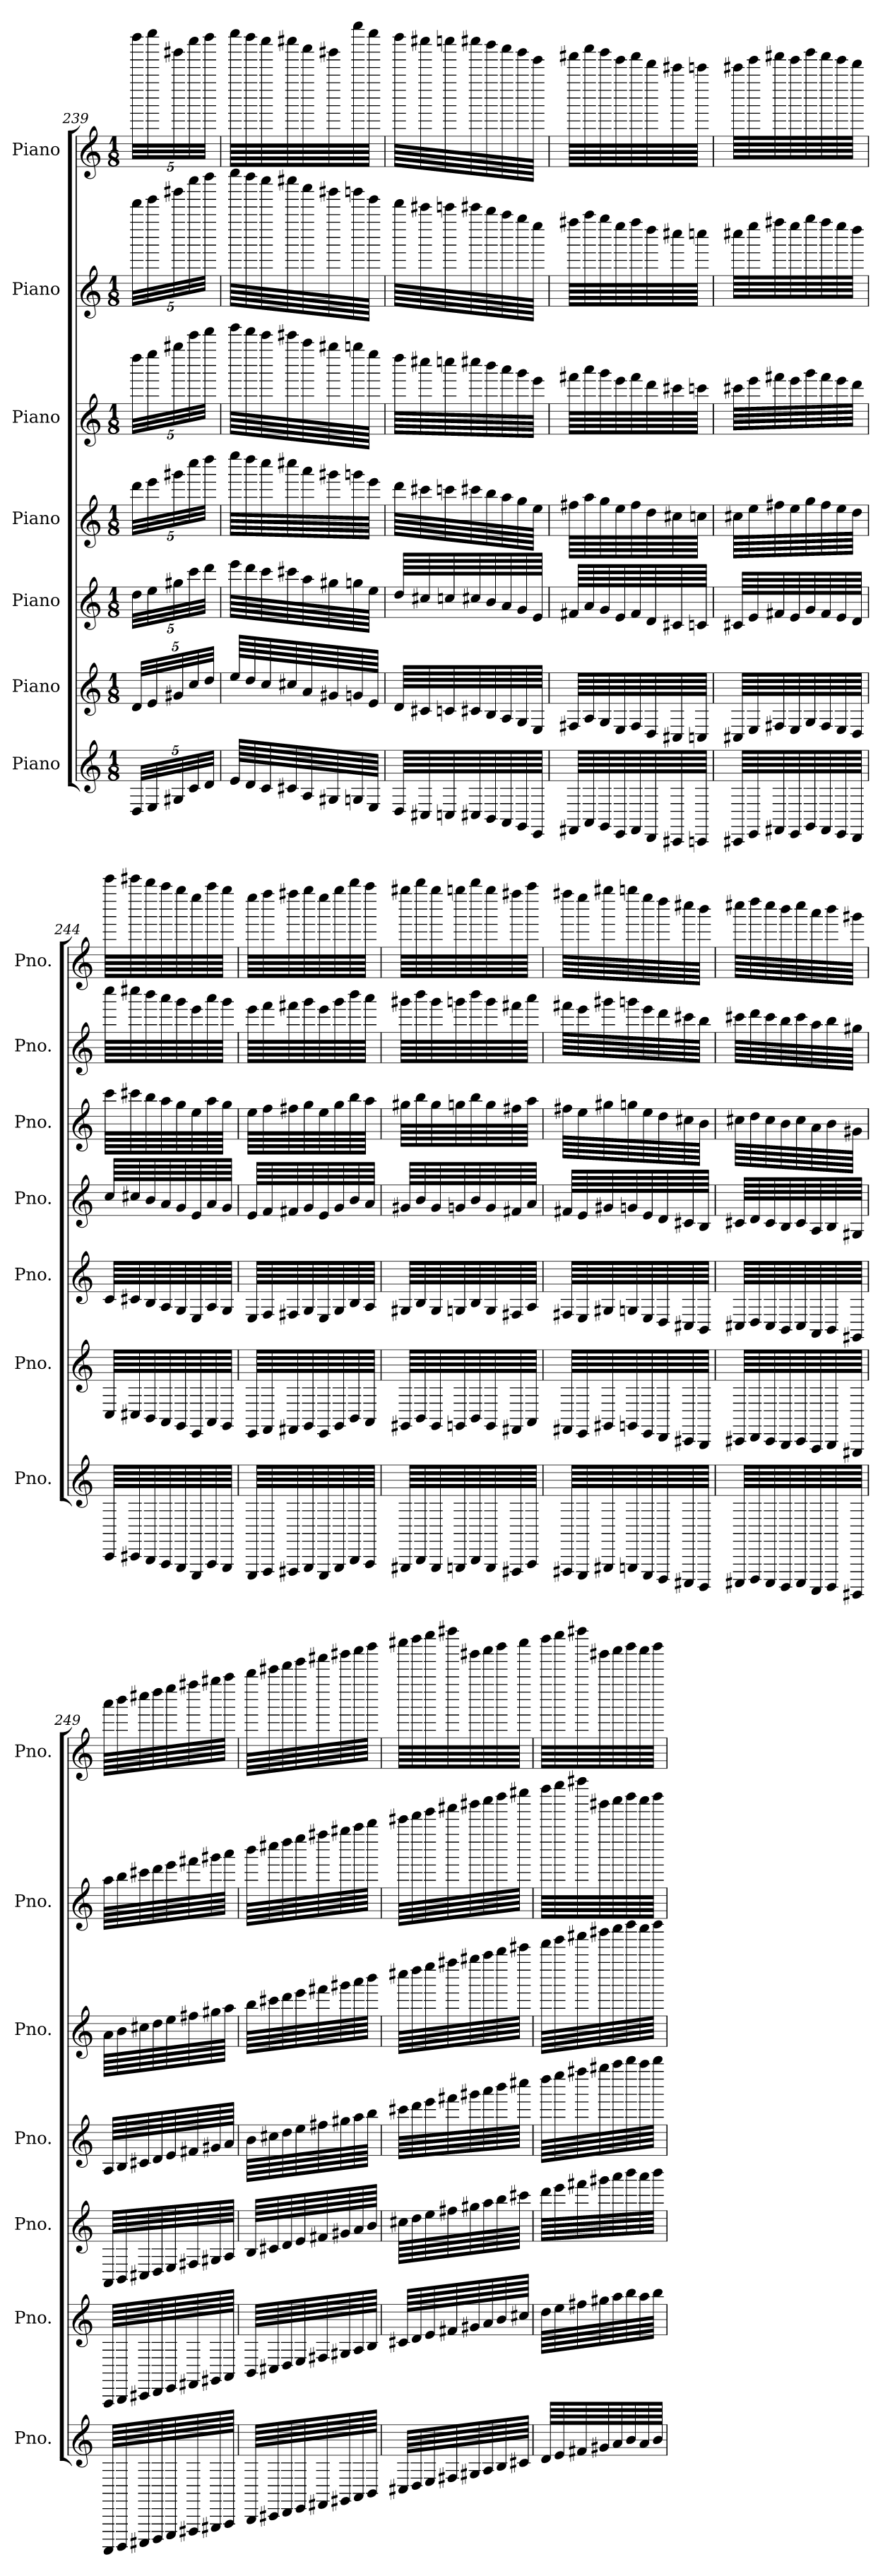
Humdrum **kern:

**kern	**kern	**kern	**kern	**kern	**kern	**kern
*part7	*part6	*part5	*part4	*part3	*part2	*part1
*staff7	*staff6	*staff5	*staff4	*staff3	*staff2	*staff1
*I"Piano	*I"Piano	*I"Piano	*I"Piano	*I"Piano	*I"Piano	*I"Piano
*I'Pno.	*I'Pno.	*I'Pno.	*I'Pno.	*I'Pno.	*I'Pno.	*I'Pno.
!!LO:PB:g=z
*clefG2	*clefG2	*clefG2	*clefG2	*clefG2	*clefG2	*clefG2
*k[]	*k[]	*k[]	*k[]	*k[]	*k[]	*k[]
*M1/8	*M1/8	*M1/8	*M1/8	*M1/8	*M1/8	*M1/8
*Xbrackettup	*Xbrackettup	*Xbrackettup	*Xbrackettup	*Xbrackettup	*Xbrackettup	*Xbrackettup
=239	=239	=239	=239	=239	=239	=239
40D/LLL	40d/LLL	40dd\LLL	40ddd\LLL	40dddd\LLL	40ddddd\LLL	40dddddd\LLL
40E/	40e/	40ee\	40eee\	40eeee\	40eeeee\	40eeeeee\
40G#X/	40g#X/	40gg#X\	40ggg#X\	40gggg#X\	40ggggg#X\	40ggggg#X\
40c/	40cc/	40ccc\	40cccc\	40ccccc\	40cccccc\	40cccccc\
40d/JJJ	40dd/JJJ	40ddd\JJJ	40dddd\JJJ	40ddddd\JJJ	40dddddd\JJJ	40dddddd\JJJ
=240	=240	=240	=240	=240	=240	=240
64e/LLLL	64ee/LLLL	64eee\LLLL	64eeee\LLLL	64eeeee\LLLL	64eeeeee\LLLL	64eeeeee\LLLL
64d/	64dd/	64ddd\	64dddd\	64ddddd\	64dddddd\	64dddddd\
64c/	64cc/	64ccc\	64cccc\	64ccccc\	64cccccc\	64cccccc\
64c#X/	64cc#X/	64ccc#X\	64cccc#X\	64ccccc#X\	64cccccc#X\	64cccccc#X\
64A/	64a/	64aa\	64aaa\	64aaaa\	64aaaaa\	64aaaaa\
64G#X/	64g#X/	64gg#X\	64ggg#X\	64gggg#X\	64ggggg#X\	64ggggg#X\
64Gn/	64gn/	64ggn\	64gggn\	64ggggn\	64gggggn\	64gggggg\
64E/JJJJ	64e/JJJJ	64ee\JJJJ	64eee\JJJJ	64eeee\JJJJ	64eeeee\JJJJ	64eeeeee\JJJJ
=241	=241	=241	=241	=241	=241	=241
64D/LLLL	64d/LLLL	64dd/LLLL	64ddd\LLLL	64dddd\LLLL	64ddddd\LLLL	64dddddd\LLLL
64C#X/	64c#X/	64cc#X/	64ccc#X\	64cccc#X\	64ccccc#X\	64cccccc#X\
64Cn/	64cn/	64ccn/	64cccn\	64ccccn\	64cccccn\	64ccccccn\
64C#X/	64c#X/	64cc#X/	64ccc#X\	64cccc#X\	64ccccc#X\	64cccccc#X\
64BB/	64B/	64b/	64bb\	64bbb\	64bbbb\	64bbbbb\
64AA/	64A/	64a/	64aa\	64aaa\	64aaaa\	64aaaaa\
64GG/	64G/	64g/	64gg\	64ggg\	64gggg\	64ggggg\
64EE/JJJJ	64E/JJJJ	64e/JJJJ	64ee\JJJJ	64eee\JJJJ	64eeee\JJJJ	64eeeee\JJJJ
=242	=242	=242	=242	=242	=242	=242
64FF#X/LLLL	64F#X/LLLL	64f#X/LLLL	64ff#X\LLLL	64fff#X\LLLL	64ffff#X\LLLL	64fffff#X\LLLL
64AA/	64A/	64a/	64aa\	64aaa\	64aaaa\	64aaaaa\
64GG/	64G/	64g/	64gg\	64ggg\	64gggg\	64ggggg\
64EE/	64E/	64e/	64ee\	64eee\	64eeee\	64eeeee\
64FF#/	64F#/	64f#/	64ff#\	64fff#\	64ffff#\	64fffff#\
64DD/	64D/	64d/	64dd\	64ddd\	64dddd\	64ddddd\
64CC#X/	64C#X/	64c#X/	64cc#X\	64ccc#X\	64cccc#X\	64ccccc#X\
64CCn/JJJJ	64Cn/JJJJ	64cn/JJJJ	64ccn\JJJJ	64cccn\JJJJ	64ccccn\JJJJ	64cccccn\JJJJ
!!LO:PB:g=z
=243	=243	=243	=243	=243	=243	=243
64CC#X/LLLL	64C#X/LLLL	64c#X/LLLL	64cc#X\LLLL	64ccc#X\LLLL	64cccc#X\LLLL	64ccccc#X\LLLL
64EE/	64E/	64e/	64ee\	64eee\	64eeee\	64eeeee\
64FF#X/	64F#X/	64f#X/	64ff#X\	64fff#X\	64ffff#X\	64fffff#X\
64EE/	64E/	64e/	64ee\	64eee\	64eeee\	64eeeee\
64GG/	64G/	64g/	64gg\	64ggg\	64gggg\	64ggggg\
64FF#/	64F#/	64f#/	64ff#\	64fff#\	64ffff#\	64fffff#\
64EE/	64E/	64e/	64ee\	64eee\	64eeee\	64eeeee\
64DD/JJJJ	64D/JJJJ	64d/JJJJ	64dd\JJJJ	64ddd\JJJJ	64dddd\JJJJ	64ddddd\JJJJ
=244	=244	=244	=244	=244	=244	=244
64CC/LLLL	64C/LLLL	64c/LLLL	64cc/LLLL	64ccc\LLLL	64cccc\LLLL	64ccccc\LLLL
64CC#X/	64C#X/	64c#X/	64cc#X/	64ccc#X\	64cccc#X\	64ccccc#X\
64BBB/	64BB/	64B/	64b/	64bb\	64bbb\	64bbbb\
64AAA/	64AA/	64A/	64a/	64aa\	64aaa\	64aaaa\
64GGG/	64GG/	64G/	64g/	64gg\	64ggg\	64gggg\
64EEE/	64EE/	64E/	64e/	64ee\	64eee\	64eeee\
64AAA/	64AA/	64A/	64a/	64aa\	64aaa\	64aaaa\
64GGG/JJJJ	64GG/JJJJ	64G/JJJJ	64g/JJJJ	64gg\JJJJ	64ggg\JJJJ	64gggg\JJJJ
=245	=245	=245	=245	=245	=245	=245
64EEE/LLLL	64EE/LLLL	64E/LLLL	64e/LLLL	64ee\LLLL	64eee\LLLL	64eeee\LLLL
64FFF/	64FF/	64F/	64f/	64ff\	64fff\	64ffff\
64FFF#X/	64FF#X/	64F#X/	64f#X/	64ff#X\	64fff#X\	64ffff#X\
64GGG/	64GG/	64G/	64g/	64gg\	64ggg\	64gggg\
64EEE/	64EE/	64E/	64e/	64ee\	64eee\	64eeee\
64GGG/	64GG/	64G/	64g/	64gg\	64ggg\	64gggg\
64BBB/	64BB/	64B/	64b/	64bb\	64bbb\	64bbbb\
64AAA/JJJJ	64AA/JJJJ	64A/JJJJ	64a/JJJJ	64aa\JJJJ	64aaa\JJJJ	64aaaa\JJJJ
=246	=246	=246	=246	=246	=246	=246
64GGG#X/LLLL	64GG#X/LLLL	64G#X/LLLL	64g#X/LLLL	64gg#X\LLLL	64ggg#X\LLLL	64gggg#X\LLLL
64BBB/	64BB/	64B/	64b/	64bb\	64bbb\	64bbbb\
64GGG#/	64GG#/	64G#/	64g#/	64gg#\	64ggg#\	64gggg#\
64GGGn/	64GGn/	64Gn/	64gn/	64ggn\	64gggn\	64ggggn\
64BBB/	64BB/	64B/	64b/	64bb\	64bbb\	64bbbb\
64GGG/	64GG/	64G/	64g/	64gg\	64ggg\	64gggg\
64FFF#X/	64FF#X/	64F#X/	64f#X/	64ff#X\	64fff#X\	64ffff#X\
64AAA/JJJJ	64AA/JJJJ	64A/JJJJ	64a/JJJJ	64aa\JJJJ	64aaa\JJJJ	64aaaa\JJJJ
!!LO:PB:g=z
=247	=247	=247	=247	=247	=247	=247
64FFF#X/LLLL	64FF#X/LLLL	64F#X/LLLL	64f#X/LLLL	64ff#X\LLLL	64fff#X\LLLL	64ffff#X\LLLL
64EEE/	64EE/	64E/	64e/	64ee\	64eee\	64eeee\
64GGG#X/	64GG#X/	64G#X/	64g#X/	64gg#X\	64ggg#X\	64gggg#X\
64GGGn/	64GGn/	64Gn/	64gn/	64ggn\	64gggn\	64ggggn\
64EEE/	64EE/	64E/	64e/	64ee\	64eee\	64eeee\
64DDD/	64DD/	64D/	64d/	64dd\	64ddd\	64dddd\
64CCC#X/	64CC#X/	64C#X/	64c#X/	64cc#X\	64ccc#X\	64cccc#X\
64BBBB/JJJJ	64BBB/JJJJ	64BB/JJJJ	64B/JJJJ	64b\JJJJ	64bb\JJJJ	64bbb\JJJJ
=248	=248	=248	=248	=248	=248	=248
64CCC#X/LLLL	64CC#X/LLLL	64C#X/LLLL	64c#X/LLLL	64cc#X\LLLL	64ccc#X\LLLL	64cccc#X\LLLL
64DDD/	64DD/	64D/	64d/	64dd\	64ddd\	64dddd\
64CCC#/	64CC#/	64C#/	64c#/	64cc#\	64ccc#\	64cccc#\
64BBBB/	64BBB/	64BB/	64B/	64b\	64bb\	64bbb\
64CCC#/	64CC#/	64C#/	64c#/	64cc#\	64ccc#\	64cccc#\
64AAAA/	64AAA/	64AA/	64A/	64a\	64aa\	64aaa\
64BBBB/	64BBB/	64BB/	64B/	64b\	64bb\	64bbb\
64GGGG#X/JJJJ	64GGG#X/JJJJ	64GG#X/JJJJ	64G#X/JJJJ	64g#X\JJJJ	64gg#X\JJJJ	64ggg#X\JJJJ
=249	=249	=249	=249	=249	=249	=249
64AAAA/LLLL	64AAA/LLLL	64AA/LLLL	64A/LLLL	64a\LLLL	64aa\LLLL	64aaa\LLLL
64BBBB/	64BBB/	64BB/	64B/	64b\	64bb\	64bbb\
64CCC#X/	64CC#X/	64C#X/	64c#X/	64cc#X\	64ccc#X\	64cccc#X\
64DDD/	64DD/	64D/	64d/	64dd\	64ddd\	64dddd\
64EEE/	64EE/	64E/	64e/	64ee\	64eee\	64eeee\
64FFF#X/	64FF#X/	64F#X/	64f#X/	64ff#X\	64fff#X\	64ffff#X\
64GGG#X/	64GG#X/	64G#X/	64g#X/	64gg#X\	64ggg#X\	64gggg#X\
64AAA/JJJJ	64AA/JJJJ	64A/JJJJ	64a/JJJJ	64aa\JJJJ	64aaa\JJJJ	64aaaa\JJJJ
=250	=250	=250	=250	=250	=250	=250
64BBB/LLLL	64BB/LLLL	64B/LLLL	64b\LLLL	64bb\LLLL	64bbb\LLLL	64bbbb\LLLL
64CC#X/	64C#X/	64c#X/	64cc#X\	64ccc#X\	64cccc#X\	64ccccc#X\
64DD/	64D/	64d/	64dd\	64ddd\	64dddd\	64ddddd\
64EE/	64E/	64e/	64ee\	64eee\	64eeee\	64eeeee\
64FF#X/	64F#X/	64f#X/	64ff#X\	64fff#X\	64ffff#X\	64fffff#X\
64GG#X/	64G#X/	64g#X/	64gg#X\	64ggg#X\	64gggg#X\	64ggggg#X\
64AA/	64A/	64a/	64aa\	64aaa\	64aaaa\	64aaaaa\
64BB/JJJJ	64B/JJJJ	64b/JJJJ	64bb\JJJJ	64bbb\JJJJ	64bbbb\JJJJ	64bbbbb\JJJJ
!!LO:PB:g=z
=251	=251	=251	=251	=251	=251	=251
64C#X/LLLL	64c#X/LLLL	64cc#X\LLLL	64ccc#X\LLLL	64cccc#X\LLLL	64ccccc#X\LLLL	64cccccc#X\LLLL
64D/	64d/	64dd\	64ddd\	64dddd\	64ddddd\	64dddddd\
64E/	64e/	64ee\	64eee\	64eeee\	64eeeee\	64eeeeee\
64F#X/	64f#X/	64ff#X\	64fff#X\	64ffff#X\	64fffff#X\	64ffffff#X\
64G#X/	64g#X/	64gg#X\	64ggg#X\	64gggg#X\	64ggggg#X\	64ggggg#X\
64A/	64a/	64aa\	64aaa\	64aaaa\	64aaaaa\	64aaaaa\
64B/	64b/	64bb\	64bbb\	64bbbb\	64bbbbb\	64bbbbb\
64c#X/JJJJ	64cc#X/JJJJ	64ccc#X\JJJJ	64cccc#X\JJJJ	64ccccc#X\JJJJ	64cccccc#X\JJJJ	64cccccc#\JJJJ
=252	=252	=252	=252	=252	=252	=252
64d/LLLL	64dd\LLLL	64ddd\LLLL	64dddd\LLLL	64ddddd\LLLL	64dddddd\LLLL	64dddddd\LLLL
64e/	64ee\	64eee\	64eeee\	64eeeee\	64eeeeee\	64eeeeee\
64f#X/	64ff#X\	64fff#X\	64ffff#X\	64fffff#X\	64ffffff#X\	64ffffff#X\
64g#X/	64gg#X\	64ggg#X\	64gggg#X\	64ggggg#X\	64ggggg#X\	64ggggg#X\
64a/	64aa\	64aaa\	64aaaa\	64aaaaa\	64aaaaa\	64aaaaa\
64b/	64bb\	64bbb\	64bbbb\	64bbbbb\	64bbbbb\	64bbbbb\
64a/	64aa\	64aaa\	64aaaa\	64aaaaa\	64aaaaa\	64aaaaa\
64b/JJJJ	64bb\JJJJ	64bbb\JJJJ	64bbbb\JJJJ	64bbbbb\JJJJ	64bbbbb\JJJJ	64bbbbb\JJJJ
=	=	=	=	=	=	=
*-	*-	*-	*-	*-	*-	*-
